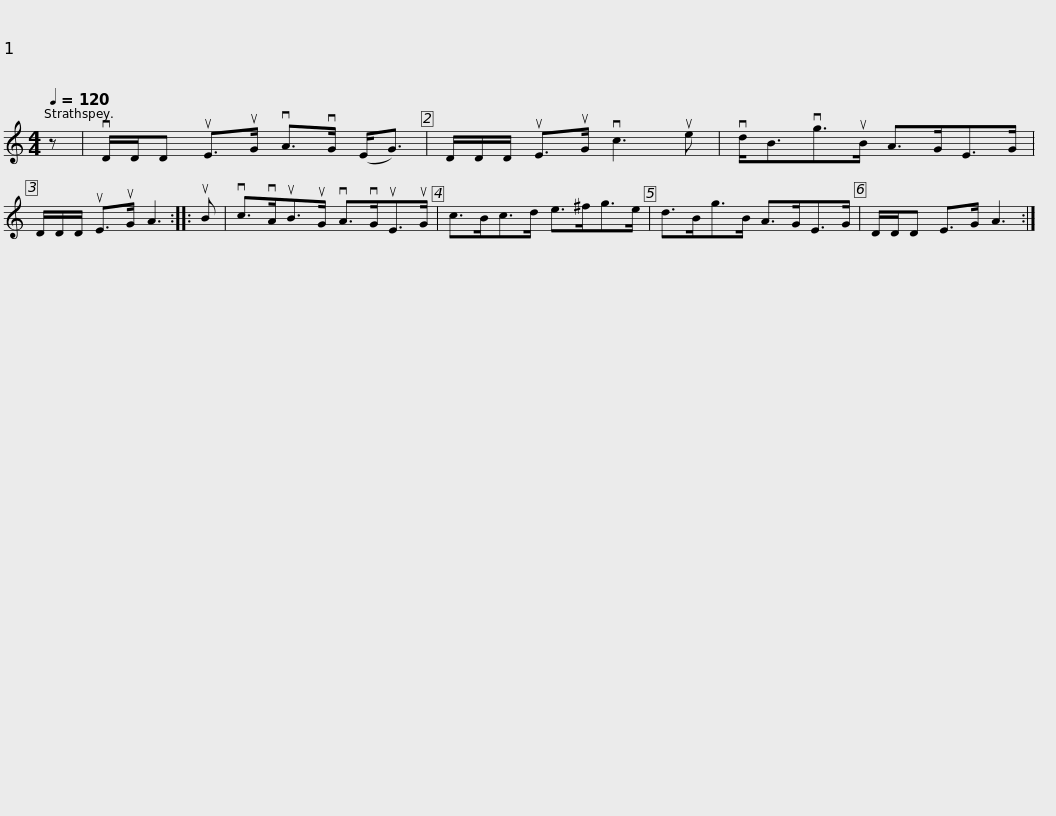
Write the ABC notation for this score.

X:1
L:1/8
Q:1/4=120
M:4/4
I:linebreak $
K:C
V:1 treble
V:1
 z | vD/D/D uE>uG vA>vG (E<G) | D/D/D/ uE>uG vc3 ue | vd<Bvg>uB A>GE>G | D/D/D/ uE>uG A3 :: %5
 uB |$ vc>vAuB>uG vA>vGuE>uG | c>Bc>d e>^fg>e | d>Bg>B A>GE>G | D/D/D E>G A3 :| %10
